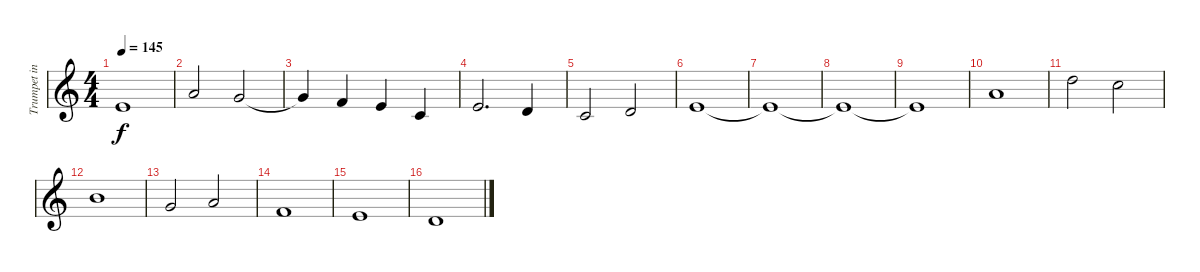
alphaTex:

\track ("Trumpet in C" "Trumpet in") {instrument trumpet}
\staff {score}
\tuning (E4 B3 G3 D3 A2 E2 B1) {hide}
\ts (4 4)
\tempo 145
\clef g2
\ks c
0.1{t}.1{dy f} |
5.1.2 3.1.2 |
3.1{t}.4 1.1.4 0.1.4 1.2.4 |
0.1.2{d} 3.2.4 |
1.2.2 3.2.2 |
0.1.1 |
0.1{t}.1 |
0.1{t}.1 |
0.1{t}.1 |
5.1.1 |
10.1.2 8.1.2 |
7.1.1 |
3.1.2 5.1.2 |
1.1.1 |
0.1.1 |
3.2.1
